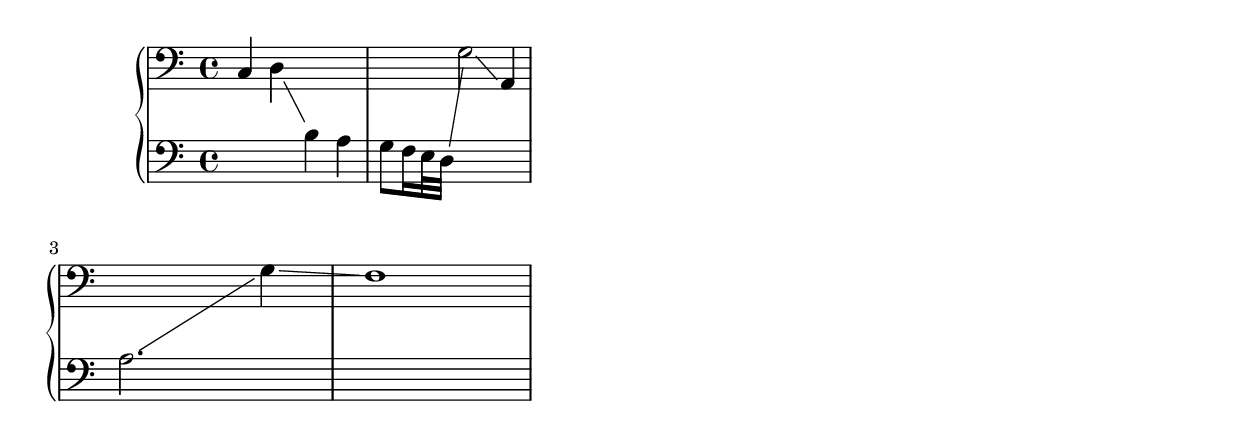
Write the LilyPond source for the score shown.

\version "2.10.0"

\header {
  texidoc = "Note head lines (e.g. glissando)
run between centers of the note heads."
}

su = { \change Staff = up}
sd = { \change Staff = down}


\layout {
  line-width = 8.0 \cm
}


\context PianoStaff
<<
  \new Staff = "up"   {
    \set PianoStaff.connectArpeggios = ##t
    \showStaffSwitch
    \clef F
    c4 d \sd b a g8 f16 e32 d \su g2 \glissando a,4 \sd \break a2. \su g4 \glissando f1
  }
  \new Staff = "down" {
    \clef F s1*4
  }
>>

